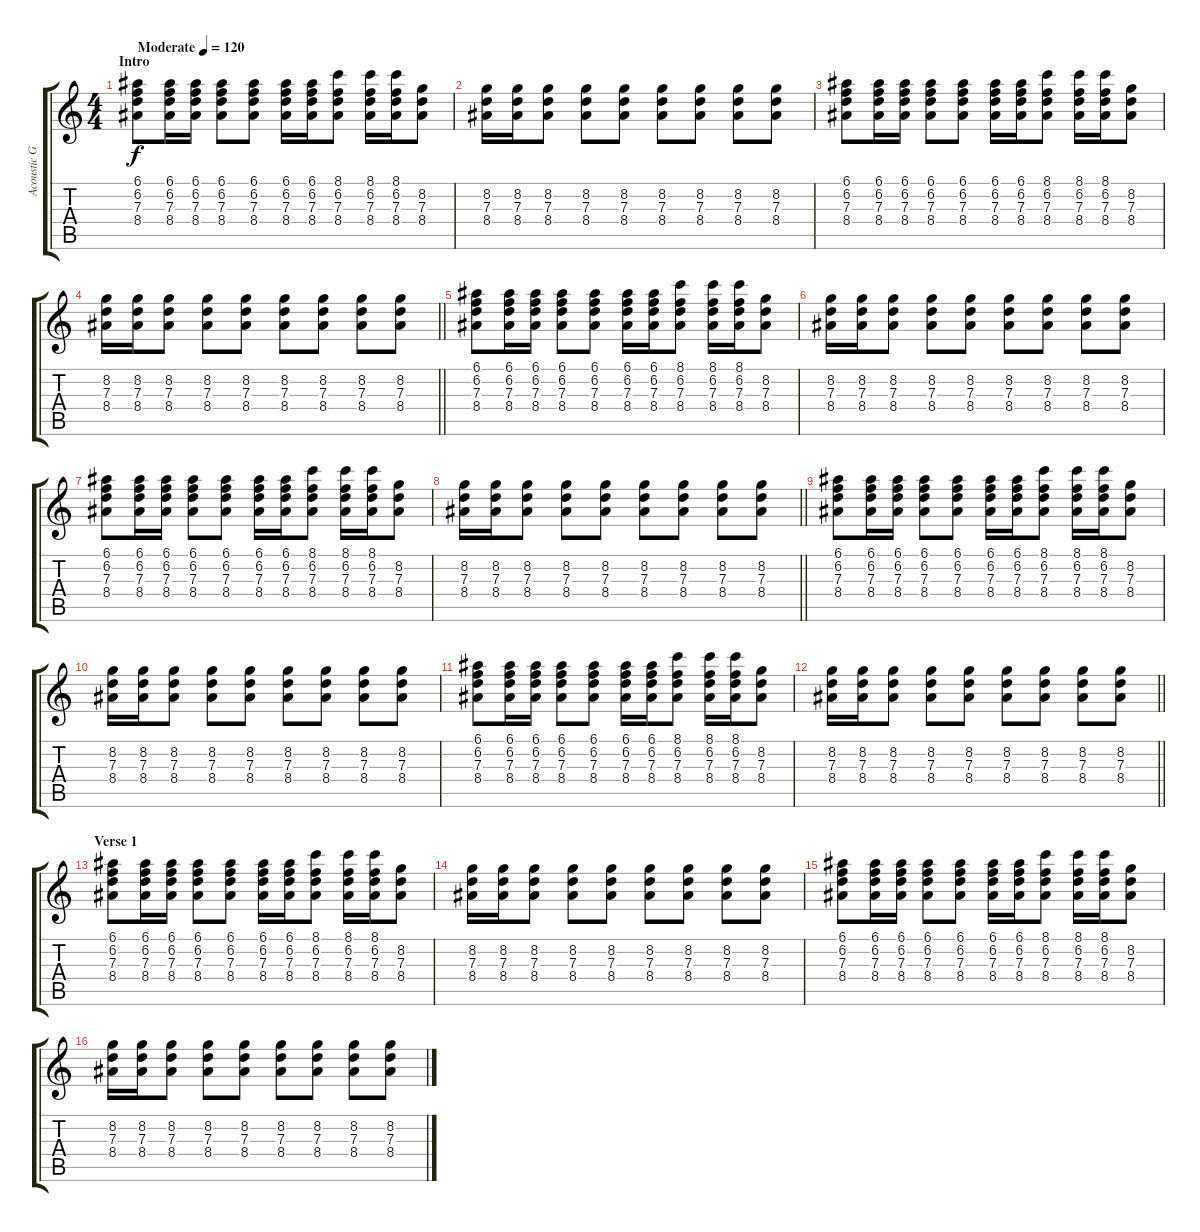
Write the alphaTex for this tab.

\track ("Acoustic Guitar" "Acoustic G") {instrument acousticguitarsteel}
\staff {score tabs}
\tuning (E4 B3 G3 D3 A2 E2) {hide}
\ts (4 4)
\section ("" "Intro")
\tempo (120 "Moderate")
\clef g2
\ks c
(6.1 6.2 7.3 8.4).8{dy f instrument acousticguitarsteel} (6.1 6.2 7.3 8.4).16 (6.1 6.2 7.3 8.4).16 (6.1 6.2 7.3 8.4).8 (6.1 6.2 7.3 8.4).8 (6.1 6.2 7.3 8.4).16 (6.1 6.2 7.3 8.4).16 (8.1 6.2 7.3 8.4).8 (8.1 6.2 7.3 8.4).16 (8.1 6.2 7.3 8.4).16 (8.2 7.3 8.4).8 |
(8.2 7.3 8.4).16 (8.2 7.3 8.4).16 (8.2 7.3 8.4).8 (8.2 7.3 8.4).8 (8.2 7.3 8.4).8 (8.2 7.3 8.4).8 (8.2 7.3 8.4).8 (8.2 7.3 8.4).8 (8.2 7.3 8.4).8 |
(6.1 6.2 7.3 8.4).8 (6.1 6.2 7.3 8.4).16 (6.1 6.2 7.3 8.4).16 (6.1 6.2 7.3 8.4).8 (6.1 6.2 7.3 8.4).8 (6.1 6.2 7.3 8.4).16 (6.1 6.2 7.3 8.4).16 (8.1 6.2 7.3 8.4).8 (8.1 6.2 7.3 8.4).16 (8.1 6.2 7.3 8.4).16 (8.2 7.3 8.4).8 |
\barLineRight lightlight
(8.2 7.3 8.4).16 (8.2 7.3 8.4).16 (8.2 7.3 8.4).8 (8.2 7.3 8.4).8 (8.2 7.3 8.4).8 (8.2 7.3 8.4).8 (8.2 7.3 8.4).8 (8.2 7.3 8.4).8 (8.2 7.3 8.4).8 |
(6.1 6.2 7.3 8.4).8{volume 6} (6.1 6.2 7.3 8.4).16 (6.1 6.2 7.3 8.4).16 (6.1 6.2 7.3 8.4).8 (6.1 6.2 7.3 8.4).8 (6.1 6.2 7.3 8.4).16 (6.1 6.2 7.3 8.4).16 (8.1 6.2 7.3 8.4).8 (8.1 6.2 7.3 8.4).16 (8.1 6.2 7.3 8.4).16 (8.2 7.3 8.4).8 |
(8.2 7.3 8.4).16 (8.2 7.3 8.4).16 (8.2 7.3 8.4).8 (8.2 7.3 8.4).8 (8.2 7.3 8.4).8 (8.2 7.3 8.4).8 (8.2 7.3 8.4).8 (8.2 7.3 8.4).8 (8.2 7.3 8.4).8 |
(6.1 6.2 7.3 8.4).8 (6.1 6.2 7.3 8.4).16 (6.1 6.2 7.3 8.4).16 (6.1 6.2 7.3 8.4).8 (6.1 6.2 7.3 8.4).8 (6.1 6.2 7.3 8.4).16 (6.1 6.2 7.3 8.4).16 (8.1 6.2 7.3 8.4).8 (8.1 6.2 7.3 8.4).16 (8.1 6.2 7.3 8.4).16 (8.2 7.3 8.4).8 |
\barLineRight lightlight
(8.2 7.3 8.4).16 (8.2 7.3 8.4).16 (8.2 7.3 8.4).8 (8.2 7.3 8.4).8 (8.2 7.3 8.4).8 (8.2 7.3 8.4).8 (8.2 7.3 8.4).8 (8.2 7.3 8.4).8 (8.2 7.3 8.4).8 |
(6.1 6.2 7.3 8.4).8{volume 6} (6.1 6.2 7.3 8.4).16 (6.1 6.2 7.3 8.4).16 (6.1 6.2 7.3 8.4).8 (6.1 6.2 7.3 8.4).8 (6.1 6.2 7.3 8.4).16 (6.1 6.2 7.3 8.4).16 (8.1 6.2 7.3 8.4).8 (8.1 6.2 7.3 8.4).16 (8.1 6.2 7.3 8.4).16 (8.2 7.3 8.4).8 |
(8.2 7.3 8.4).16 (8.2 7.3 8.4).16 (8.2 7.3 8.4).8 (8.2 7.3 8.4).8 (8.2 7.3 8.4).8 (8.2 7.3 8.4).8 (8.2 7.3 8.4).8 (8.2 7.3 8.4).8 (8.2 7.3 8.4).8 |
(6.1 6.2 7.3 8.4).8 (6.1 6.2 7.3 8.4).16 (6.1 6.2 7.3 8.4).16 (6.1 6.2 7.3 8.4).8 (6.1 6.2 7.3 8.4).8 (6.1 6.2 7.3 8.4).16 (6.1 6.2 7.3 8.4).16 (8.1 6.2 7.3 8.4).8 (8.1 6.2 7.3 8.4).16 (8.1 6.2 7.3 8.4).16 (8.2 7.3 8.4).8 |
\barLineRight lightlight
(8.2 7.3 8.4).16 (8.2 7.3 8.4).16 (8.2 7.3 8.4).8 (8.2 7.3 8.4).8 (8.2 7.3 8.4).8 (8.2 7.3 8.4).8 (8.2 7.3 8.4).8 (8.2 7.3 8.4).8 (8.2 7.3 8.4).8 |
\section ("" "Verse 1")
(6.1 6.2 7.3 8.4).8 (6.1 6.2 7.3 8.4).16 (6.1 6.2 7.3 8.4).16 (6.1 6.2 7.3 8.4).8 (6.1 6.2 7.3 8.4).8 (6.1 6.2 7.3 8.4).16 (6.1 6.2 7.3 8.4).16 (8.1 6.2 7.3 8.4).8 (8.1 6.2 7.3 8.4).16 (8.1 6.2 7.3 8.4).16 (8.2 7.3 8.4).8 |
(8.2 7.3 8.4).16 (8.2 7.3 8.4).16 (8.2 7.3 8.4).8 (8.2 7.3 8.4).8 (8.2 7.3 8.4).8 (8.2 7.3 8.4).8 (8.2 7.3 8.4).8 (8.2 7.3 8.4).8 (8.2 7.3 8.4).8 |
(6.1 6.2 7.3 8.4).8 (6.1 6.2 7.3 8.4).16 (6.1 6.2 7.3 8.4).16 (6.1 6.2 7.3 8.4).8 (6.1 6.2 7.3 8.4).8 (6.1 6.2 7.3 8.4).16 (6.1 6.2 7.3 8.4).16 (8.1 6.2 7.3 8.4).8 (8.1 6.2 7.3 8.4).16 (8.1 6.2 7.3 8.4).16 (8.2 7.3 8.4).8 |
(8.2 7.3 8.4).16 (8.2 7.3 8.4).16 (8.2 7.3 8.4).8 (8.2 7.3 8.4).8 (8.2 7.3 8.4).8 (8.2 7.3 8.4).8 (8.2 7.3 8.4).8 (8.2 7.3 8.4).8 (8.2 7.3 8.4).8
